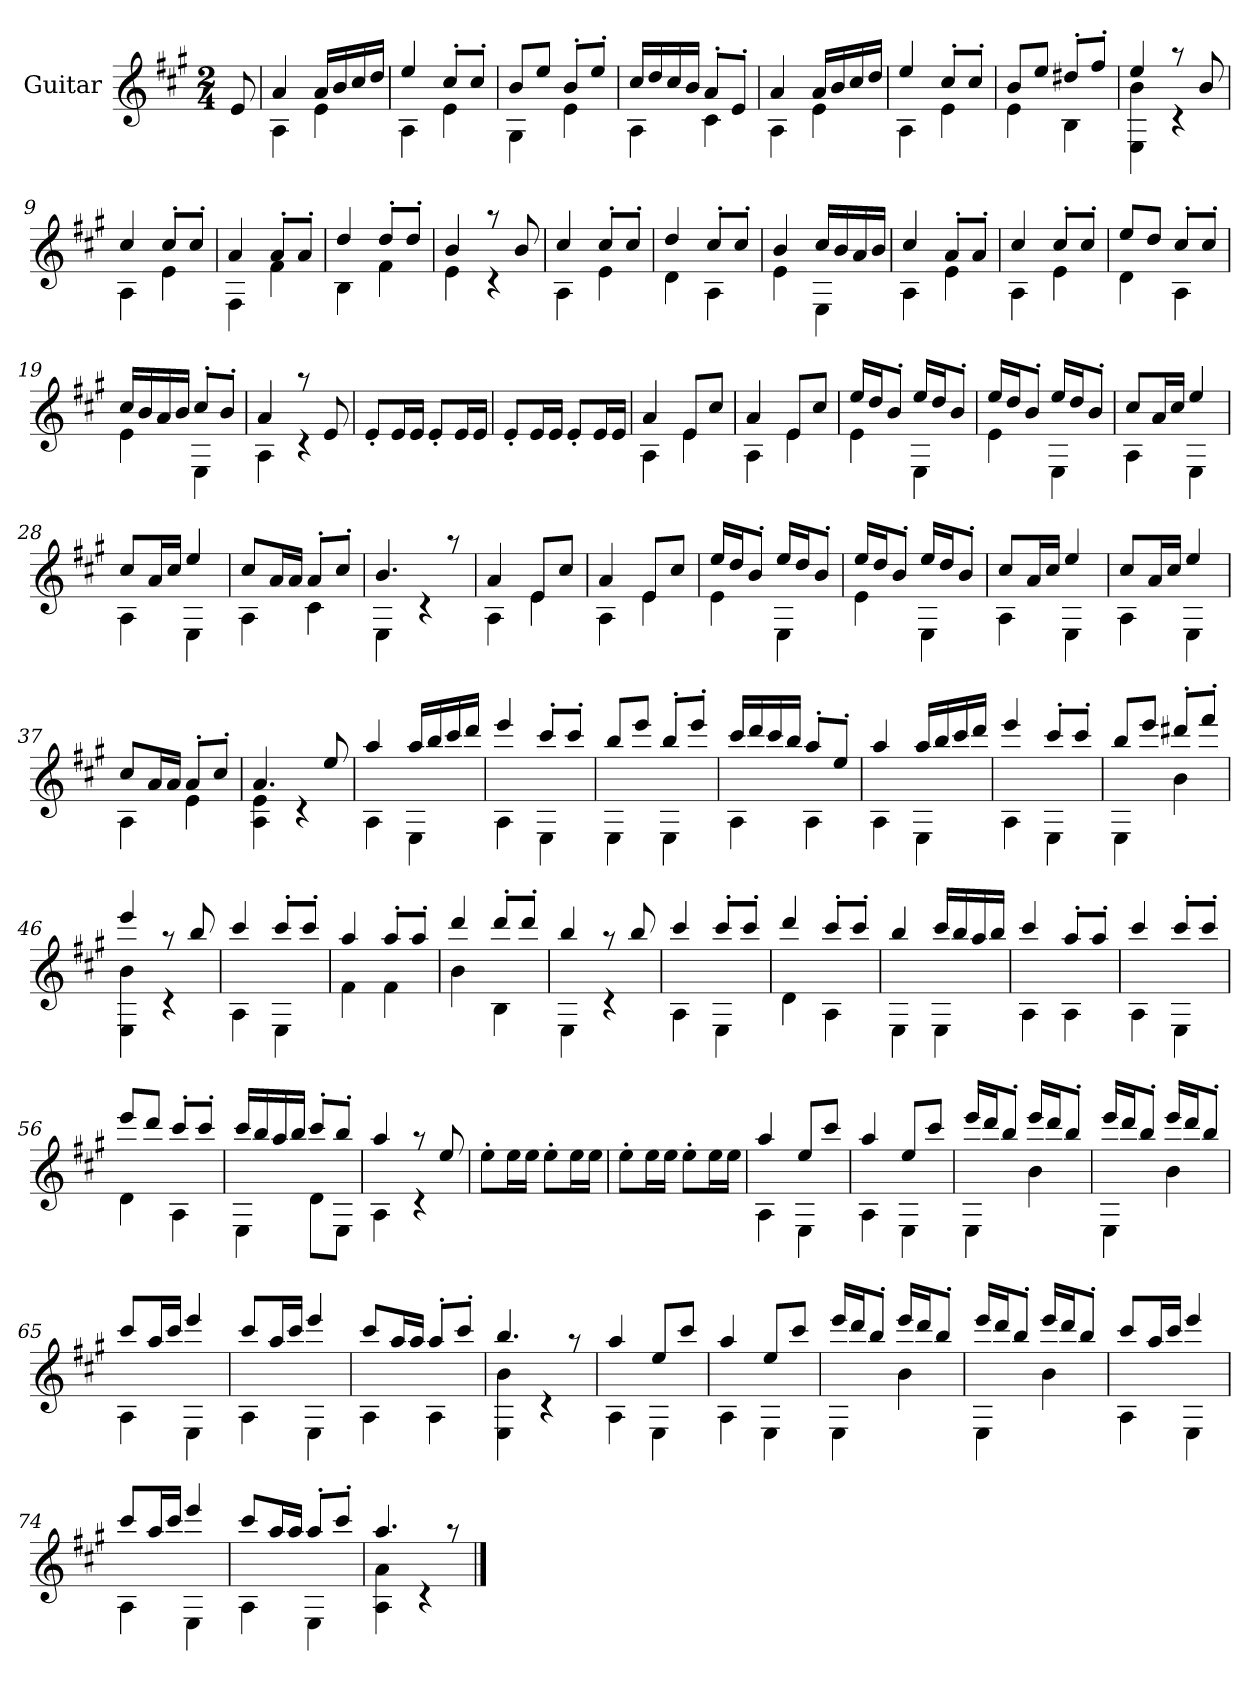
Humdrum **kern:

**kern
*part1
*staff1
*I"Guitar
*I'Gtr.
*clefG2
*ITrd7c12
*k[f#c#g#]
*A:
*M2/4
*MM129
=
8E/
=1
*^
4A/	4AA\
16A/LL	4E\
16B/	.
16c#/	.
16d/JJ	.
=2	=2
4e/	4AA\
8c#'/L	4E\
8c#'/J	.
=3	=3
8B/L	4GG#\
8e/J	.
8B'/L	4E\
8e'/J	.
!!LO:LB:g=z	!!
=4	=4
16c#/LL	4AA\
16d/	.
16c#/	.
16B/JJ	.
8A'/L	4C#\
8E'/J	.
=5	=5
4A/	4AA\
16A/LL	4E\
16B/	.
16c#/	.
16d/JJ	.
=6	=6
4e/	4AA\
8c#'/L	4E\
8c#'/J	.
=7	=7
8B/L	4E\
8e/J	.
8d#X'/L	4BB\
8f#'/J	.
!!LO:LB:g=z	!!
=8	=8
4e/	4EE\ 4B\
8raa	4rc
8B/	.
=9	=9
4c#/	4AA\
8c#'/L	4E\
8c#'/J	.
=10	=10
4A/	4FF#\
8A'/L	4F#\
8A'/J	.
=11	=11
4d/	4BB\
8d'/L	4F#\
8d'/J	.
!!LO:LB:g=z	!!
=12	=12
4B/	4E\
8raa	4rc
8B/	.
=13	=13
4c#/	4AA\
8c#'/L	4E\
8c#'/J	.
=14	=14
4d/	4D\
8c#'/L	4AA\
8c#'/J	.
=15	=15
4B/	4E\
16c#/LL	4EE\
16B/	.
16A/	.
16B/JJ	.
!!LO:LB:g=z	!!
=16	=16
4c#/	4AA\
8A'/L	4E\
8A'/J	.
=17	=17
4c#/	4AA\
8c#'/L	4E\
8c#'/J	.
=18	=18
8e/L	4D\
8d/J	.
8c#'/L	4AA\
8c#'/J	.
=19	=19
16c#/LL	4E\
16B/	.
16A/	.
16B/JJ	.
8c#'/L	4EE\
8B'/J	.
!!LO:LB:g=z	!!
=20	=20
4A/	4AA\
8raa	4rc
8E/	.
*v	*v
=21
8E'/L
16E/L
16E/JJ
8E'/L
16E/L
16E/JJ
=22
8E'/L
16E/L
16E/JJ
8E'/L
16E/L
16E/JJ
=23
*^
4A/	4AA\
8E/L	4E\
8c#/J	.
!!LO:LB:g=z	!!
=24	=24
4A/	4AA\
8E/L	4E\
8c#/J	.
=25	=25
16e/LL	4E\
16d/J	.
8B'/J	.
16e/LL	4EE\
16d/J	.
8B'/J	.
=26	=26
16e/LL	4E\
16d/J	.
8B'/J	.
16e/LL	4EE\
16d/J	.
8B'/J	.
=27	=27
8c#/L	4AA\
16A/L	.
16c#/JJ	.
4e/	4EE\
!!LO:PB:g=z	!!
=28	=28
8c#/L	4AA\
16A/L	.
16c#/JJ	.
4e/	4EE\
=29	=29
8c#/L	4AA\
16A/L	.
16A/JJ	.
8A'/L	4C#\
8c#'/J	.
=30	=30
4.B/	4EE\
.	4rc
8raa	.
=31	=31
4A/	4AA\
8E/L	4E\
8c#/J	.
!!LO:LB:g=z	!!
=32	=32
4A/	4AA\
8E/L	4E\
8c#/J	.
=33	=33
16e/LL	4E\
16d/J	.
8B'/J	.
16e/LL	4EE\
16d/J	.
8B'/J	.
=34	=34
16e/LL	4E\
16d/J	.
8B'/J	.
16e/LL	4EE\
16d/J	.
8B'/J	.
=35	=35
8c#/L	4AA\
16A/L	.
16c#/JJ	.
4e/	4EE\
!!LO:PB:g=z	!!
=36	=36
8c#/L	4AA\
16A/L	.
16c#/JJ	.
4e/	4EE\
=37	=37
8c#/L	4AA\
16A/L	.
16A/JJ	.
8A'/L	4E\
8c#'/J	.
=38	=38
4.A/	4AA\ 4E\
.	4rc
8e/	.
!!LO:LB:g=z	!!
=39	=39
4a/	4AA\
16a/LL	4EE\
16b/	.
16cc#/	.
16dd/JJ	.
=40	=40
4ee/	4AA\
8cc#'/L	4EE\
8cc#'/J	.
=41	=41
8b/L	4EE\
8ee/J	.
8b'/L	4EE\
8ee'/J	.
=42	=42
16cc#/LL	4AA\
16dd/	.
16cc#/	.
16b/JJ	.
8a'/L	4AA\
8e'/J	.
!!LO:LB:g=z	!!
=43	=43
4a/	4AA\
16a/LL	4EE\
16b/	.
16cc#/	.
16dd/JJ	.
=44	=44
4ee/	4AA\
8cc#'/L	4EE\
8cc#'/J	.
=45	=45
8b/L	4EE\
8ee/J	.
8dd#X'/L	4B\
8ff#'/J	.
=46	=46
4ee/	4EE\ 4B\
8raa	4rc
8b/	.
!!LO:LB:g=z	!!
=47	=47
4cc#/	4AA\
8cc#'/L	4EE\
8cc#'/J	.
=48	=48
4a/	4F#\
8a'/L	4F#\
8a'/J	.
=49	=49
4dd/	4B\
8dd'/L	4BB\
8dd'/J	.
=50	=50
4b/	4EE\
8raa	4rc
8b/	.
!!LO:LB:g=z	!!
=51	=51
4cc#/	4AA\
8cc#'/L	4EE\
8cc#'/J	.
=52	=52
4dd/	4D\
8cc#'/L	4AA\
8cc#'/J	.
=53	=53
4b/	4EE\
16cc#/LL	4EE\
16b/	.
16a/	.
16b/JJ	.
=54	=54
4cc#/	4AA\
8a'/L	4AA\
8a'/J	.
!!LO:LB:g=z	!!
=55	=55
4cc#/	4AA\
8cc#'/L	4EE\
8cc#'/J	.
=56	=56
8ee/L	4D\
8dd/J	.
8cc#'/L	4AA\
8cc#'/J	.
=57	=57
16cc#/LL	4EE\
16b/	.
16a/	.
16b/JJ	.
8cc#'/L	8D\L
8b'/J	8EE\J
=58	=58
4a/	4AA\
8raa	4rc
8e/	.
*v	*v
!!LO:LB:g=z
=59
8e'\L
16e\L
16e\JJ
8e'\L
16e\L
16e\JJ
=60
8e'\L
16e\L
16e\JJ
8e'\L
16e\L
16e\JJ
=61
*^
4a/	4AA\
8e/L	4EE\
8cc#/J	.
=62	=62
4a/	4AA\
8e/L	4EE\
8cc#/J	.
!!LO:LB:g=z	!!
=63	=63
16ee/LL	4EE\
16dd/J	.
8b'/J	.
16ee/LL	4B\
16dd/J	.
8b'/J	.
=64	=64
16ee/LL	4EE\
16dd/J	.
8b'/J	.
16ee/LL	4B\
16dd/J	.
8b'/J	.
=65	=65
8cc#/L	4AA\
16a/L	.
16cc#/JJ	.
4ee/	4EE\
=66	=66
8cc#/L	4AA\
16a/L	.
16cc#/JJ	.
4ee/	4EE\
!!LO:LB:g=z	!!
=67	=67
8cc#/L	4AA\
16a/L	.
16a/JJ	.
8a'/L	4AA\
8cc#'/J	.
=68	=68
4.b/	4EE\ 4B\
.	4rc
8raa	.
=69	=69
4a/	4AA\
8e/L	4EE\
8cc#/J	.
=70	=70
4a/	4AA\
8e/L	4EE\
8cc#/J	.
!!LO:PB:g=z	!!
=71	=71
16ee/LL	4EE\
16dd/J	.
8b'/J	.
16ee/LL	4B\
16dd/J	.
8b'/J	.
=72	=72
16ee/LL	4EE\
16dd/J	.
8b'/J	.
16ee/LL	4B\
16dd/J	.
8b'/J	.
=73	=73
8cc#/L	4AA\
16a/L	.
16cc#/JJ	.
4ee/	4EE\
=74	=74
8cc#/L	4AA\
16a/L	.
16cc#/JJ	.
4ee/	4EE\
=75	=75
8cc#/L	4AA\
16a/L	.
16a/JJ	.
8a'/L	4EE\
8cc#'/J	.
=76	=76
4.a/	4AA\ 4A\
.	4rc
8raa	.
*v	*v
==
*-
